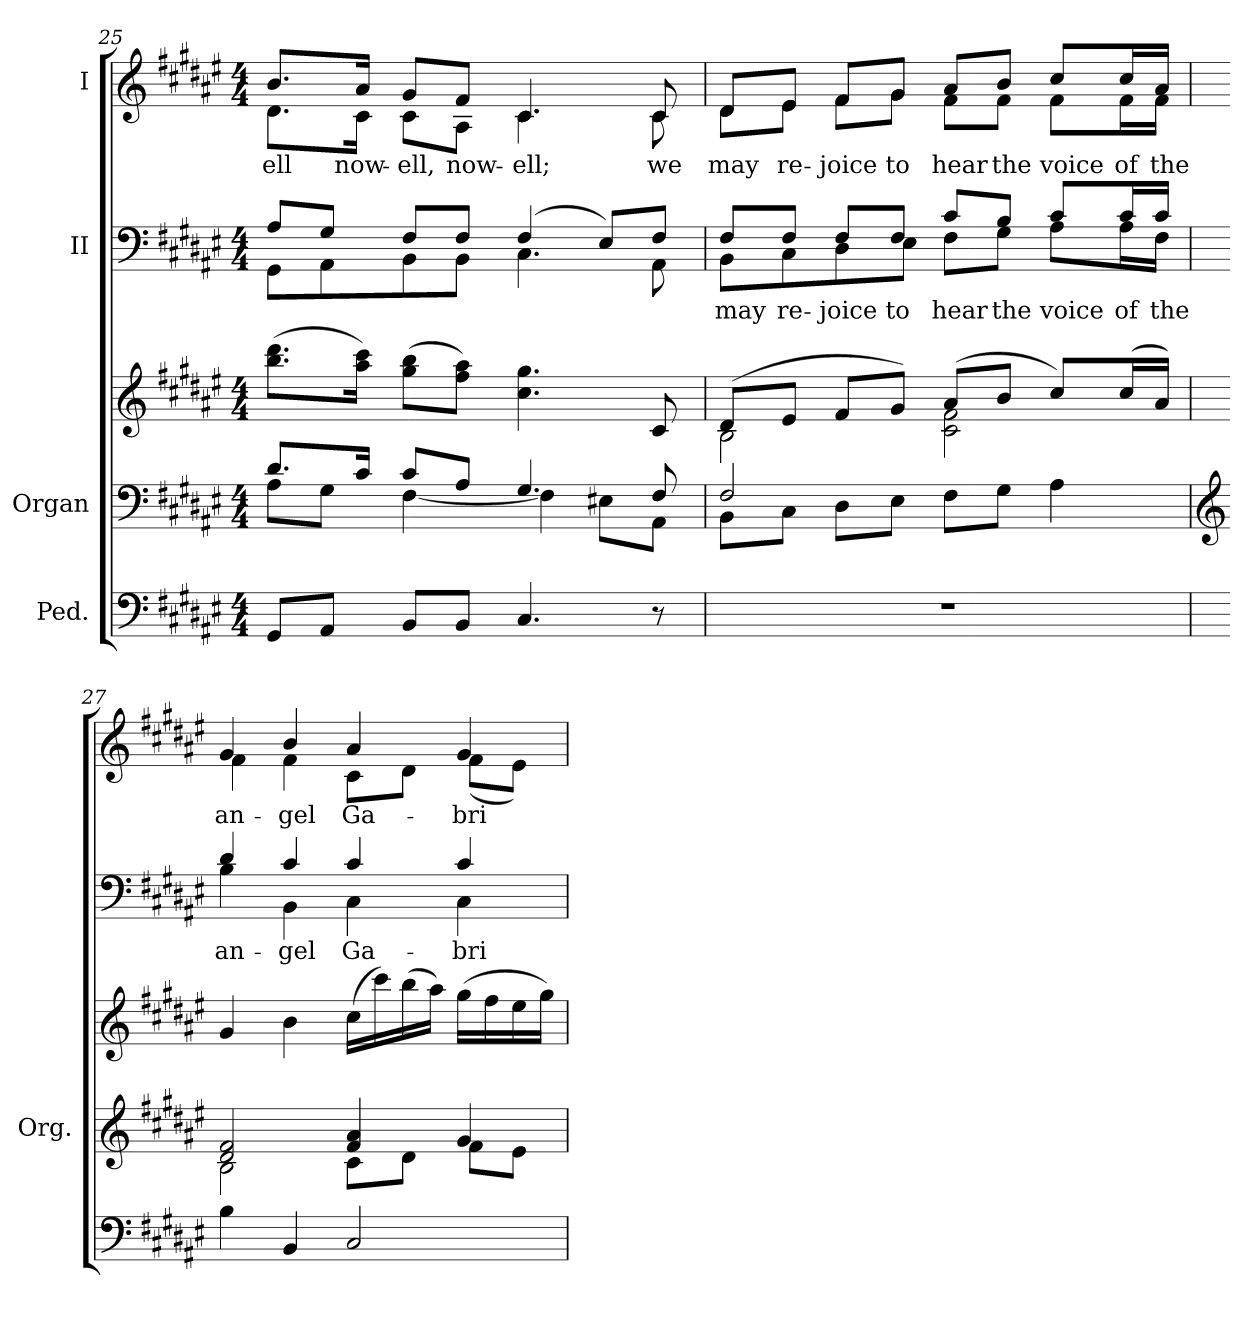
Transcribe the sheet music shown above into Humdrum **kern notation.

**kern	**kern	**kern	**kern	**text	**kern	**text
*part4	*part3	*part3	*part2	*part2	*part1	*part1
*staff5	*staff4	*staff3	*staff2	*staff2	*staff1	*staff1
*I"Ped.	*I"Organ	*	*I"II	*	*I"I	*
*	*I'Org.	*	*	*	*	*
*clefF4	*clefF4	*clefG2	*clefF4	*	*clefG2	*
*k[f#c#g#d#a#e#]	*k[f#c#g#d#a#e#]	*k[f#c#g#d#a#e#]	*k[f#c#g#d#a#e#]	*	*k[f#c#g#d#a#e#]	*
*F#:	*F#:	*F#:	*F#:	*	*F#:	*
*M4/4	*M4/4	*M4/4	*M4/4	*	*M4/4	*
=25	=25	=25	=25	=25	=25	=25
*	*^	*	*^	*	*	*
!	!	!	!	!	!	!	!	!LO:LY:b:color=#000000
*	*	*	*	*	*	*	*^	*
8GG#i/L	8.d#i/L	8A#i\L	(8.bbi\ 8.ddd#iL	8A#i/L	8GG#i\L	.	8.bi/L	8.d#i\L	-ell
8AA#i/J	.	8G#i\J	.	8G#i/J	8AA#i\	.	.	.	.
!	!	!	!	!	!	!	!	!	!LO:LY:b:color=#000000
.	16c#i/Jk	.	16aa#i\ 16ccc#iJk)	.	.	.	16a#i/Jk	16c#i\Jk	now-
!	!	!	!	!	!	!	!	!	!LO:LY:b:color=#000000
8BBi/L	8c#i/L	[4F#i\	(8gg#i\ 8bbiL	8F#i/L	8BBi\	.	8g#i/L	8c#i\L	-ell,
!	!	!	!	!	!	!	!	!	!LO:LY:b:color=#000000
8BBi/J	8A#i/J	.	8ff#i\ 8aa#iJ)	8F#i/J	8BBi\J	.	8f#i/J	8A#i\J	now-
!	!	!	!	!	!	!	!	!	!LO:LY:b:color=#000000
4.C#i/	4.G#i/	4F#i\]	4.cc#i\ 4.gg#i	(4F#i/	4.C#i\	.	4.c#i/	4.c#i\	-ell;
.	.	8E#Xi\L	.	8E#i/L)	.	.	.	.	.
!	!	!	!	!	!	!	!	!	!LO:LY:b:color=#000000
8r	8F#i/	8AA#i\J	8c#i/	8F#i/J	8AA#i\	.	8c#i/	8c#i\	we
!!LO:PB:g=z	!!
=26	=26	=26	=26	=26	=26	=26	=26	=26	=26
*	*	*	*^	*	*	*	*	*	*
!	!	!	!	!	!	!	!LO:LY:b:color=#000000	!	!	!
!	!	!	!	!	!	!	!	!	!	!LO:LY:b:color=#000000
1r	2F#i/	8BBi\L	(8d#i/L	2Bi\	8F#i/L	8BBi\L	may	8d#i/L	8d#i\L	may
!	!	!	!	!	!	!	!LO:LY:b:color=#000000	!	!	!
!	!	!	!	!	!	!	!	!	!	!LO:LY:b:color=#000000
.	.	8C#i\J	8e#i/J	.	8F#i/J	8C#i\	re-	8e#i/J	8e#i\J	re-
!	!	!	!	!	!	!	!LO:LY:b:color=#000000	!	!	!
!	!	!	!	!	!	!	!	!	!	!LO:LY:b:color=#000000
.	.	8D#i\L	8f#i/L	.	8F#i/L	8D#i\	-joice	8f#i/L	8f#i\L	-joice
!	!	!	!	!	!	!	!LO:LY:b:color=#000000	!	!	!
!	!	!	!	!	!	!	!	!	!	!LO:LY:b:color=#000000
.	.	8E#i\J	8g#i/J)	.	8F#i/J	8E#i\J	to	8g#i/J	8g#i\J	to
!	!	!	!	!	!	!	!LO:LY:b:color=#000000	!	!	!
!	!	!	!	!	!	!	!	!	!	!LO:LY:b:color=#000000
.	2ryy	8F#i\L	(8a#i/L	2c#i\ 2f#i	8c#i/L	8F#i\L	hear	8a#i/L	8f#i\L	hear
!	!	!	!	!	!	!	!LO:LY:b:color=#000000	!	!	!
!	!	!	!	!	!	!	!	!	!	!LO:LY:b:color=#000000
.	.	8G#i\J	8bi/J	.	8Bi/J	8G#i\J	the	8bi/J	8f#i\J	the
!	!	!	!	!	!	!	!LO:LY:b:color=#000000	!	!	!
!	!	!	!	!	!	!	!	!	!	!LO:LY:b:color=#000000
.	.	4A#i\	8cc#i/L)	.	8c#i/L	8A#i\L	voice	8cc#i/L	8f#i\L	voice
!	!	!	!	!	!	!	!LO:LY:b:color=#000000	!	!	!
!	!	!	!	!	!	!	!	!	!	!LO:LY:b:color=#000000
.	.	.	(16cc#i/L	.	16c#i/L	16A#i\L	of	16cc#i/L	16f#i\L	of
!	!	!	!	!	!	!	!LO:LY:b:color=#000000	!	!	!
!	!	!	!	!	!	!	!	!	!	!LO:LY:b:color=#000000
.	.	.	16a#i/JJ)	.	16c#i/JJ	16F#i\JJ	the	16a#i/JJ	16f#i\JJ	the
*	*	*	*v	*v	*	*	*	*	*	*
=27	=27	=27	=27	=27	=27	=27	=27	=27	=27
*	*clefG2	*	*	*	*	*	*	*	*
!	!	!	!	!	!	!LO:LY:b:color=#000000	!	!	!
!	!	!	!	!	!	!	!	!	!LO:LY:b:color=#000000
4Bi\	2d#i/ 2f#i	2Bi\	4g#i/	4d#i/	4Bi\	an-	4g#i/	4f#i\	an-
!	!	!	!	!	!	!LO:LY:b:color=#000000	!	!	!
!	!	!	!	!	!	!	!	!	!LO:LY:b:color=#000000
4BBi/	.	.	4bi\	4c#i/	4BBi\	-gel	4bi/	4f#i\	-gel
!	!	!	!	!	!	!LO:LY:b:color=#000000	!	!	!
!	!	!	!	!	!	!	!	!	!LO:LY:b:color=#000000
2C#i/	4f#i/ 4a#i	8c#i\L	(16cc#i\LL	4c#i/	4C#i\	Ga-	4a#i/	8c#i\L	Ga-
.	.	.	16ccc#i\)	.	.	.	.	.	.
.	.	8d#i\J	(16bbi\	.	.	.	.	8d#i\J	.
.	.	.	16aa#i\JJ)	.	.	.	.	.	.
!	!	!	!	!	!	!LO:LY:b:color=#000000	!	!	!
!	!	!	!	!	!	!	!	!	!LO:LY:b:color=#000000
.	4g#i/	8f#i\L	(16gg#i\LL	4c#i/	4C#i\	-bri-	4g#i/	(8f#i\L	-bri-
.	.	.	16ff#i\	.	.	.	.	.	.
.	.	8e#i\J	16ee#i\	.	.	.	.	8e#i\J)	.
.	.	.	16gg#i\JJ)	.	.	.	.	.	.
*	*	*	*	*v	*v	*	*	*	*
*	*v	*v	*	*	*	*v	*v	*
=	=	=	=	=	=	=
*-	*-	*-	*-	*-	*-	*-
